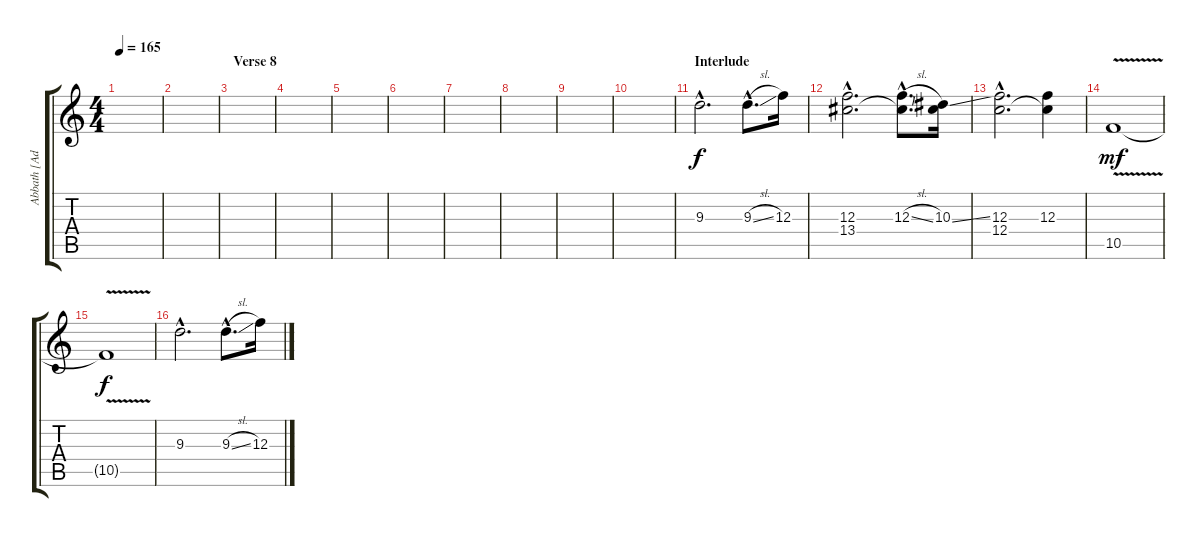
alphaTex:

\track ("Abbath [Additional Guitar]" "Abbath [Ad") {instrument overdrivenguitar}
\staff {score tabs}
\tuning (D4 A3 F3 C3 G2 D2) {hide}
\ts (4 4)
\tempo 165
\clef g2
\ks c
|
|
\section ("" "Verse 8")
|
|
|
|
|
|
|
|
\section ("" "Interlude")
9.3{hac}.2{d} 9.3{sl hac}.8{d} 12.3.16 |
(12.3{hac} 13.4{hac}).2{d} (12.3{sl hac} 13.4{hac t}).8{d} (10.3{ss} 13.4{t}).16 |
(12.3{hac} 12.4{hac}).2{d} (12.3 12.4{t}).4 |
10.5{v}.1{dy mf instrument guitarharmonics} |
10.5{t}.1{dy f} |
9.3{hac}.2{d instrument overdrivenguitar} 9.3{sl hac}.8{d} 12.3.16
